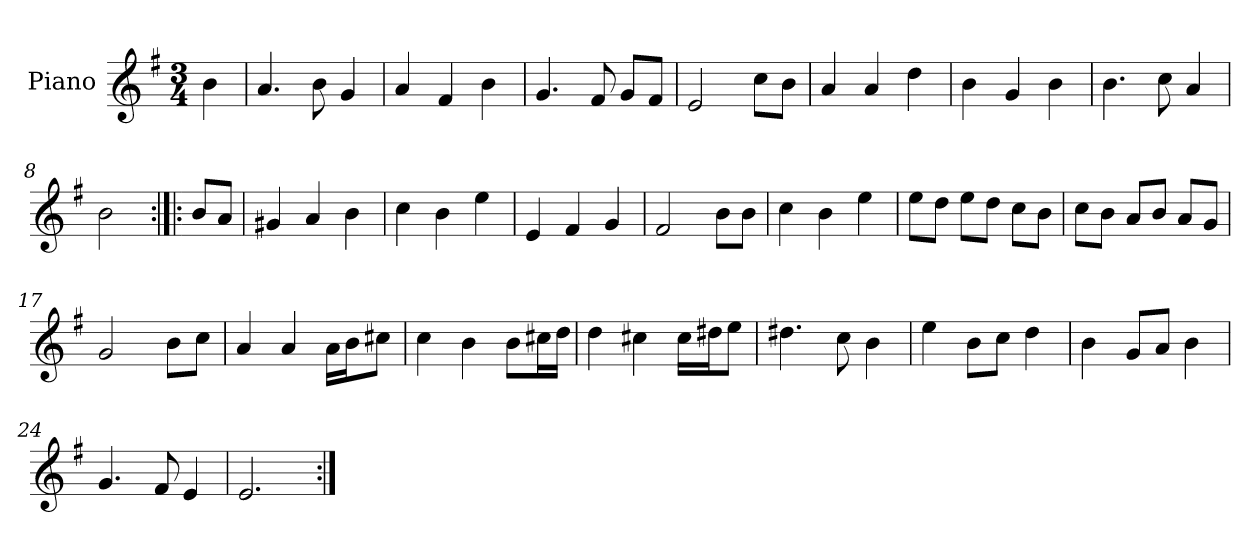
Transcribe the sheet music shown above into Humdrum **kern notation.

**kern
*part1
*staff1
*I"Piano
*I'Pno.
*clefG2
*k[f#]
*M3/4
=
4b\
=1
4.a/
8b\
4g/
=2
4a/
4f#/
4b\
=3
4.g/
8f#/
8g/L
8f#/J
=4
2e/
8cc\L
8b\J
=5
4a/
4a/
4dd\
=6
4b\
4g/
4b\
=7
4.b\
8cc\
4a/
=8
2b\
=9:|!|:
8b/L
8a/J
=10
4g#X/
4a/
4b\
!!LO:LB:g=z
=11
4cc\
4b\
4ee\
=12
4e/
4f#/
4g/
=13
2f#/
8b\L
8b\J
=14
4cc\
4b\
4ee\
=15
8ee\L
8dd\J
8ee\L
8dd\J
8cc\L
8b\J
=16
8cc\L
8b\J
8a/L
8b/J
8a/L
8g/J
=17
2g/
8b\L
8cc\J
=18
4a/
4a/
16a\LL
16b\J
8cc#X\J
!!LO:LB:g=z
=19
4cc\
4b\
8b\L
16cc#X\L
16dd\JJ
=20
4dd\
4cc#X\
16cc#\LL
16dd#X\J
8ee\J
=21
4.dd#X\
8cc\
4b\
=22
4ee\
8b\L
8cc\J
4dd\
=23
4b\
8g/L
8a/J
4b\
=24
4.g/
8f#/
4e/
=25
2.e/
=:|!
*-
